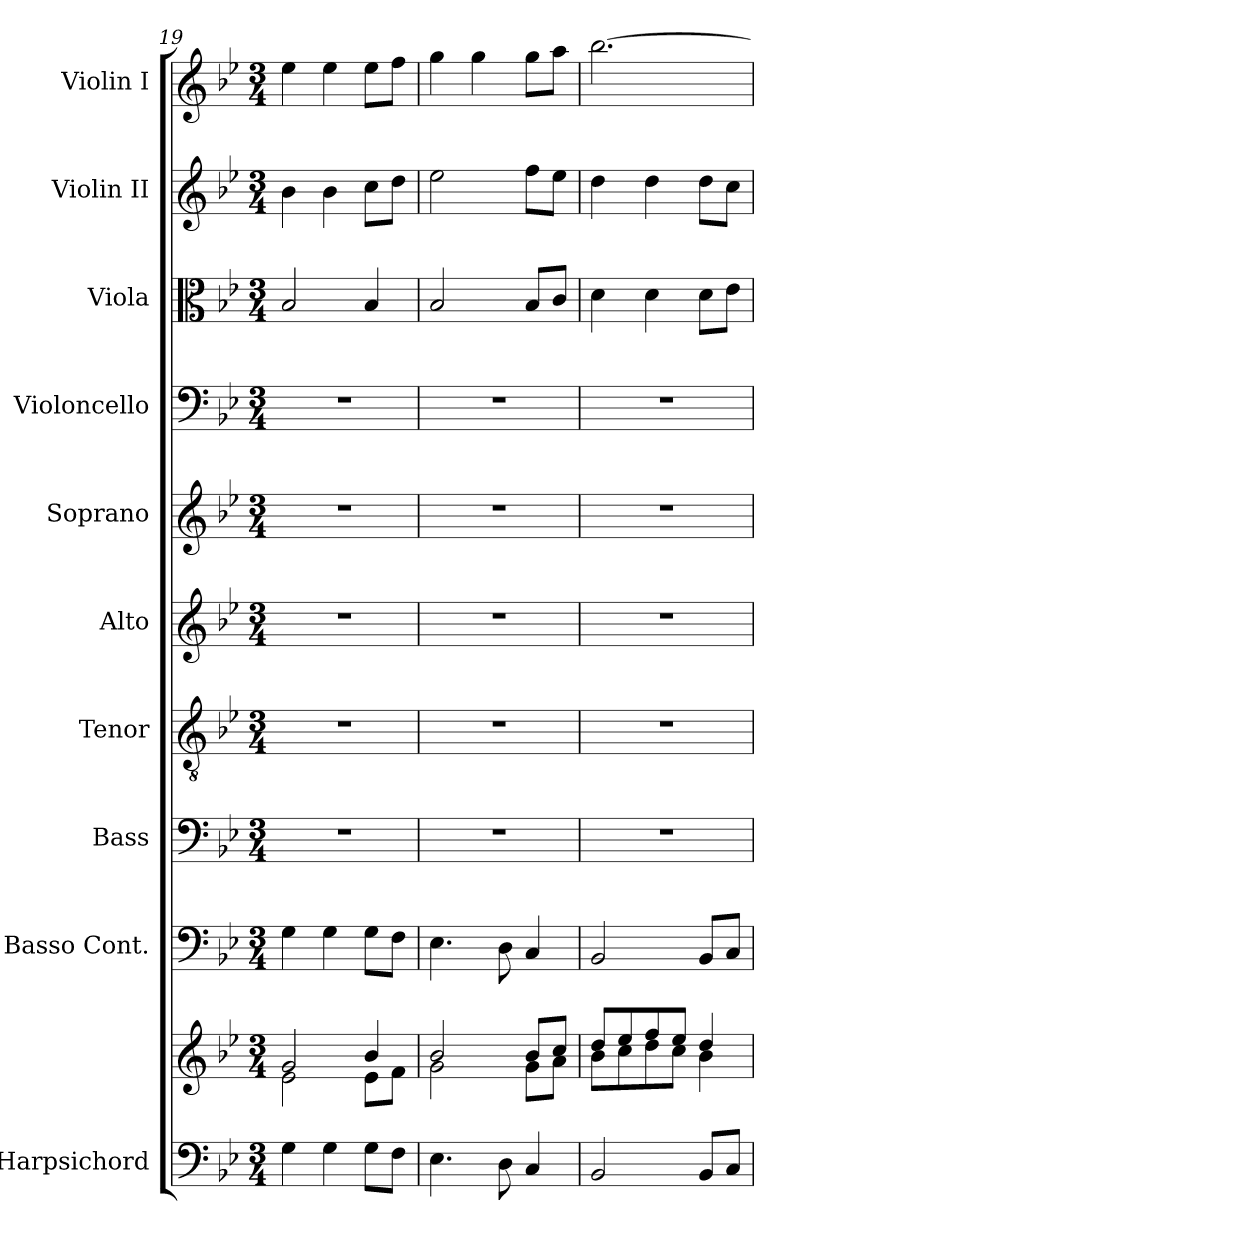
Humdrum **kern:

**kern	**kern	**kern	**kern	**kern	**kern	**kern	**kern	**kern	**kern	**kern
*part10	*part10	*part9	*part8	*part7	*part6	*part5	*part4	*part3	*part2	*part1
*staff11	*staff10	*staff9	*staff8	*staff7	*staff6	*staff5	*staff4	*staff3	*staff2	*staff1
*I"Harpsichord	*	*I"Basso Cont.	*I"Bass	*I"Tenor	*I"Alto	*I"Soprano	*I"Violoncello	*I"Viola	*I"Violin II	*I"Violin I
*I'Hpsd.	*	*	*I'B.	*I'T.	*I'A.	*I'S.	*I'Vc.	*	*	*
!!LO:LB:g=z
*clefF4	*clefG2	*clefF4	*clefF4	*clefGv2	*clefG2	*clefG2	*clefF4	*clefC3	*clefG2	*clefG2
*	*	*	*	*ITrd7c12	*	*	*	*	*	*
*k[b-e-]	*k[b-e-]	*k[b-e-]	*k[b-e-]	*k[b-e-]	*k[b-e-]	*k[b-e-]	*k[b-e-]	*k[b-e-]	*k[b-e-]	*k[b-e-]
*B-:	*B-:	*B-:	*B-:	*B-:	*B-:	*B-:	*B-:	*B-:	*B-:	*B-:
*M3/4	*M3/4	*M3/4	*M3/4	*M3/4	*M3/4	*M3/4	*M3/4	*M3/4	*M3/4	*M3/4
=19	=19	=19	=19	=19	=19	=19	=19	=19	=19	=19
*	*^	*	*	*	*	*	*	*	*	*
!	!	!	!	!LO:N:vis=1	!LO:N:vis=1	!LO:N:vis=1	!LO:N:vis=1	!LO:N:vis=1	!	!	!
4Gi\	2gi/	2e-i\	4Gi\	2.r	2.r	2.r	2.r	2.r	2B-i/	4b-i\	4ee-i\
4Gi\	.	.	4Gi\	.	.	.	.	.	.	4b-i\	4ee-i\
8Gi\L	4b-i/	8e-i\L	8Gi\L	.	.	.	.	.	4B-i/	8cci\L	8ee-i\L
8Fi\J	.	8fi\J	8Fi\J	.	.	.	.	.	.	8ddi\J	8ffi\J
=20	=20	=20	=20	=20	=20	=20	=20	=20	=20	=20	=20
!	!	!	!	!LO:N:vis=1	!LO:N:vis=1	!LO:N:vis=1	!LO:N:vis=1	!LO:N:vis=1	!	!	!
4.E-i\	2b-i/	2gi\	4.E-i\	2.r	2.r	2.r	2.r	2.r	2B-i/	2ee-i\	4ggi\
.	.	.	.	.	.	.	.	.	.	.	4ggi\
8Di\	.	.	8Di\	.	.	.	.	.	.	.	.
4Ci/	8b-i/L	8gi\L	4Ci/	.	.	.	.	.	8B-i/L	8ffi\L	8ggi\L
.	8cci/J	8ai\J	.	.	.	.	.	.	8ci/J	8ee-i\J	8aai\J
=21	=21	=21	=21	=21	=21	=21	=21	=21	=21	=21	=21
!	!	!	!	!LO:N:vis=1	!LO:N:vis=1	!LO:N:vis=1	!LO:N:vis=1	!LO:N:vis=1	!	!	!
2BB-i/	8ddi/L	8b-i\L	2BB-i/	2.r	2.r	2.r	2.r	2.r	4di\	4ddi\	[2.bb-i\
.	8ee-i/	8cci\	.	.	.	.	.	.	.	.	.
.	8ffi/	8ddi\	.	.	.	.	.	.	4di\	4ddi\	.
.	8ee-i/J	8cci\J	.	.	.	.	.	.	.	.	.
8BB-i/L	4ddi/	4b-i\	8BB-i/L	.	.	.	.	.	8di\L	8ddi\L	.
8Ci/J	.	.	8Ci/J	.	.	.	.	.	8e-i\J	8cci\J	.
*	*v	*v	*	*	*	*	*	*	*	*	*
=	=	=	=	=	=	=	=	=	=	=
*-	*-	*-	*-	*-	*-	*-	*-	*-	*-	*-
